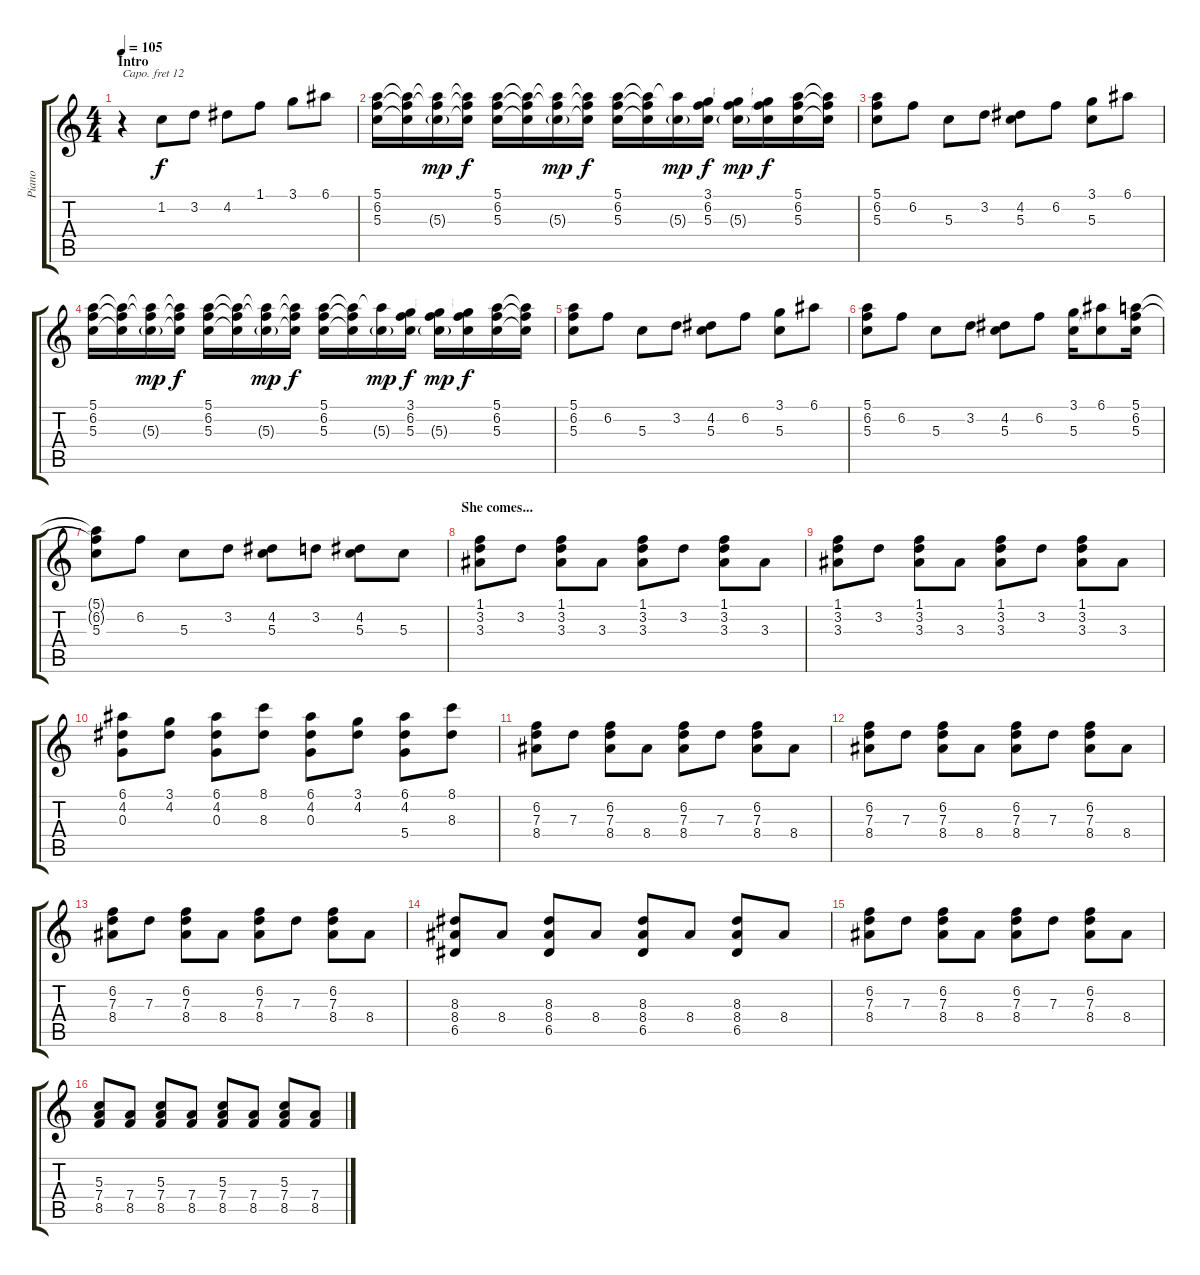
\track ("Piano" "Piano") {instrument acousticgrandpiano}
\staff {score tabs}
\capo 12
\tuning (E4 B3 G3 D3 A2 E2) {hide}
\ts (4 4)
\section ("" "Intro")
\tempo 105
\tempo 70
\tempo 105
\clef g2
\ks c
r.4{dy f instrument acousticgrandpiano} 1.2.8 3.2.8 4.2.8 1.1.8 3.1.8 6.1.8 |
(5.1 6.2 5.3).16 (5.1{t} 6.2{t} 5.3{t}).16 (5.1{t} 6.2{t} 5.3{g}).16{dy mp} (5.1{t} 6.2{t} 5.3{t}).16{dy f} (5.1 6.2 5.3).16 (5.1{t} 6.2{t} 5.3{t}).16 (5.1{t} 6.2{t} 5.3{g}).16{dy mp} (5.1{t} 6.2{t} 5.3{t}).16{dy f} (5.1 6.2 5.3).16 (5.1{t} 6.2{t} 5.3{t}).16 (5.1{t} 5.3{g}).16{dy mp} (3.1 6.2 5.3).16{dy f} (3.1{t} 6.2{t} 5.3{g}).16{dy mp} (3.1{t} 6.2{t} 5.3{t}).16{dy f} (5.1 6.2 5.3).16 (5.1{t} 6.2{t} 5.3{t}).16 |
(5.1 6.2 5.3).8 6.2.8 5.3.8 3.2.8 (4.2 5.3).8 6.2.8 (3.1 5.3).8 6.1.8 |
(5.1 6.2 5.3).16 (5.1{t} 6.2{t} 5.3{t}).16 (5.1{t} 6.2{t} 5.3{g}).16{dy mp} (5.1{t} 6.2{t} 5.3{t}).16{dy f} (5.1 6.2 5.3).16 (5.1{t} 6.2{t} 5.3{t}).16 (5.1{t} 6.2{t} 5.3{g}).16{dy mp} (5.1{t} 6.2{t} 5.3{t}).16{dy f} (5.1 6.2 5.3).16 (5.1{t} 6.2{t} 5.3{t}).16 (5.1{t} 5.3{g}).16{dy mp} (3.1 6.2 5.3).16{dy f} (3.1{t} 6.2{t} 5.3{g}).16{dy mp} (3.1{t} 6.2{t} 5.3{t}).16{dy f} (5.1 6.2 5.3).16 (5.1{t} 6.2{t} 5.3{t}).16 |
(5.1 6.2 5.3).8 6.2.8 5.3.8 3.2.8 (4.2 5.3).8 6.2.8 (3.1 5.3).8 6.1.8 |
(5.1 6.2 5.3).8 6.2.8 5.3.8 3.2.8 (4.2 5.3).8 6.2.8 (3.1 5.3).16 (6.1 5.3{t}).8 (5.1 6.2 5.3).16 |
(5.1{t} 6.2{t} 5.3).8 6.2.8 5.3.8 3.2.8 (4.2 5.3).8 3.2.8 (4.2 5.3).8 5.3.8 |
\section ("" "She comes...")
(1.1 3.2 3.3).8 3.2.8 (1.1 3.2 3.3).8 3.3.8 (1.1 3.2 3.3).8 3.2.8 (1.1 3.2 3.3).8 3.3.8 |
(1.1 3.2 3.3).8 3.2.8 (1.1 3.2 3.3).8 3.3.8 (1.1 3.2 3.3).8 3.2.8 (1.1 3.2 3.3).8 3.3.8 |
(6.1 4.2 0.3).8 (3.1 4.2).8 (6.1 4.2 0.3).8 (8.1 8.3).8 (6.1 4.2 0.3).8 (3.1 4.2).8 (6.1 4.2 5.4).8 (8.1 8.3).8 |
(6.2 7.3 8.4).8 7.3.8 (6.2 7.3 8.4).8 8.4.8 (6.2 7.3 8.4).8 7.3.8 (6.2 7.3 8.4).8 8.4.8 |
(6.2 7.3 8.4).8 7.3.8 (6.2 7.3 8.4).8 8.4.8 (6.2 7.3 8.4).8 7.3.8 (6.2 7.3 8.4).8 8.4.8 |
(6.2 7.3 8.4).8 7.3.8 (6.2 7.3 8.4).8 8.4.8 (6.2 7.3 8.4).8 7.3.8 (6.2 7.3 8.4).8 8.4.8 |
(8.3 8.4 6.5).8 8.4.8 (8.3 8.4 6.5).8 8.4.8 (8.3 8.4 6.5).8 8.4.8 (8.3 8.4 6.5).8 8.4.8 |
(6.2 7.3 8.4).8 7.3.8 (6.2 7.3 8.4).8 8.4.8 (6.2 7.3 8.4).8 7.3.8 (6.2 7.3 8.4).8 8.4.8 |
(5.3 7.4 8.5).8 (7.4 8.5).8 (5.3 7.4 8.5).8 (7.4 8.5).8 (5.3 7.4 8.5).8 (7.4 8.5).8 (5.3 7.4 8.5).8 (7.4 8.5).8
